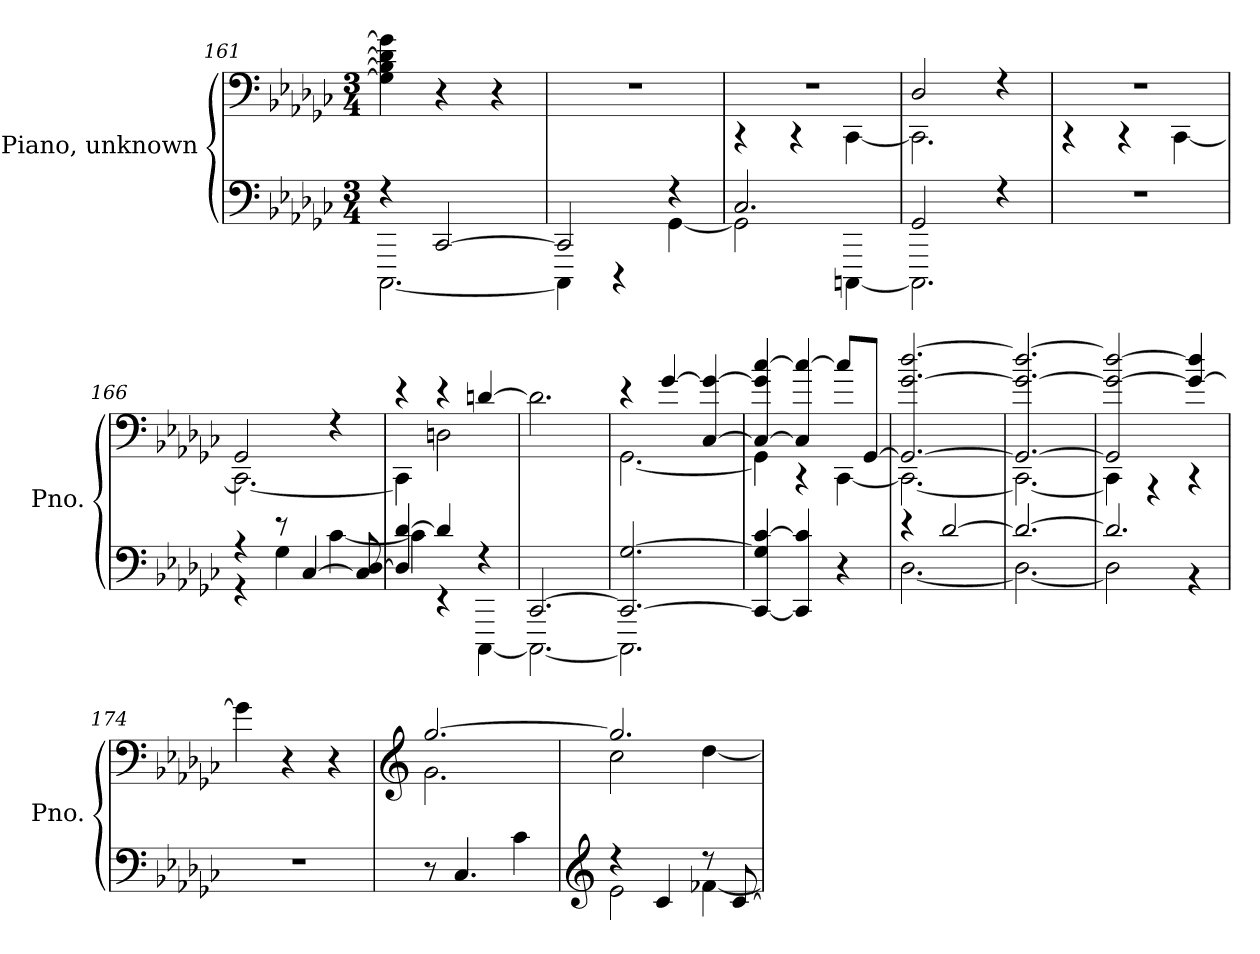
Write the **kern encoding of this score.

**kern	**kern
*part1	*part1
*staff2	*staff1
*I"Piano, unknown	*
*I'Pno.	*
*clefF4	*clefF4
*k[b-e-a-d-g-c-]	*k[b-e-a-d-g-c-]
*M3/4	*M3/4
=161	=161
*^	*
4r	[2.CCC-\	4G-\] 4B-\] 4d-\] 4g-\]
[2CC-/	.	4r
.	.	4r
=162	=162	=162
2CC-/]	4CCC-\]	2.r
.	4r	.
4r	[4GG-\	.
=163	=163	=163
*	*	*^
2.C-/	2GG-\]	2.r	4r
.	.	.	4r
.	[4CCCn\	.	[4CC-\
=164	=164	=164	=164
2GG-/	2.CCC\]	2D-/	2.CC-\]
4r	.	4r	.
*v	*v	*	*
=165	=165	=165
2.r	2.r	4r
.	.	4r
.	.	[4CC-\
=166	=166	=166
*^	*	*
4r	4r	2GG-/	2.CC-\_
8r	4G-\	.	.
[4C-/	.	.	.
.	[4c-\	4r	.
8C-/] [8D-/	.	.	.
!!LO:LB:g=z	!!
=167	=167	=167	=167
4D-/] [4d-/	4c-\]	4r	4CC-\]
4d-/]	4r	4r	2Dn\
4r	[4CCC-\	[4dn/	.
*	*	*v	*v
=168	=168	=168
[2.CC-/	2.CCC-\_	2.d\]
=169	=169	=169
*	*	*^
2.CC-/_ [2.G-/	2.CCC-\]	4r	[2.GG-\
.	.	[4g-/	.
.	.	[4C-/ 4g-/_	.
*v	*v	*	*
=170	=170	=170
4CC-/_ 4G-/] [4c-/	4C-/_ 4g-/] [4cc-/	4GG-\]
4CC-/] 4c-/]	4C-/] 4cc-/_	4r
4r	8cc-/L]	[4CC-\
.	[8GG-/J	.
=171	=171	=171
*^	*	*
4r	[2.D-\	2.GG-/_ [2.g-/ [2.dd-/	2.CC-\_
[2d-/	.	.	.
=172	=172	=172	=172
2.d-/_	2.D-\_	2.GG-/_ 2.g-/_ 2.dd-/_	2.CC-\_
=173	=173	=173	=173
2.d-/]	2D-\]	2GG-/] 2g-/_ 2dd-/_	4CC-\]
.	.	.	4r
.	4r	4g-/_ 4dd-/]	4r
*v	*v	*	*
*	*v	*v
=174	=174
2.r	4g-\]
.	4r
.	4r
=175	=175
*	*clefG2
*	*^
8r	[2.gg-/	2.g-\
4.C-/	.	.
4c-\	.	.
!!LO:LB:g=z	!!
=176	=176	=176
*clefG2	*	*
*^	*	*
4r	2e-\	2.gg-/]	2cc-\
4c-/	.	.	.
8r	[4f-X\	.	[4dd-\
[8c-/	.	.	.
*v	*v	*	*
*	*v	*v
=	=
*-	*-
